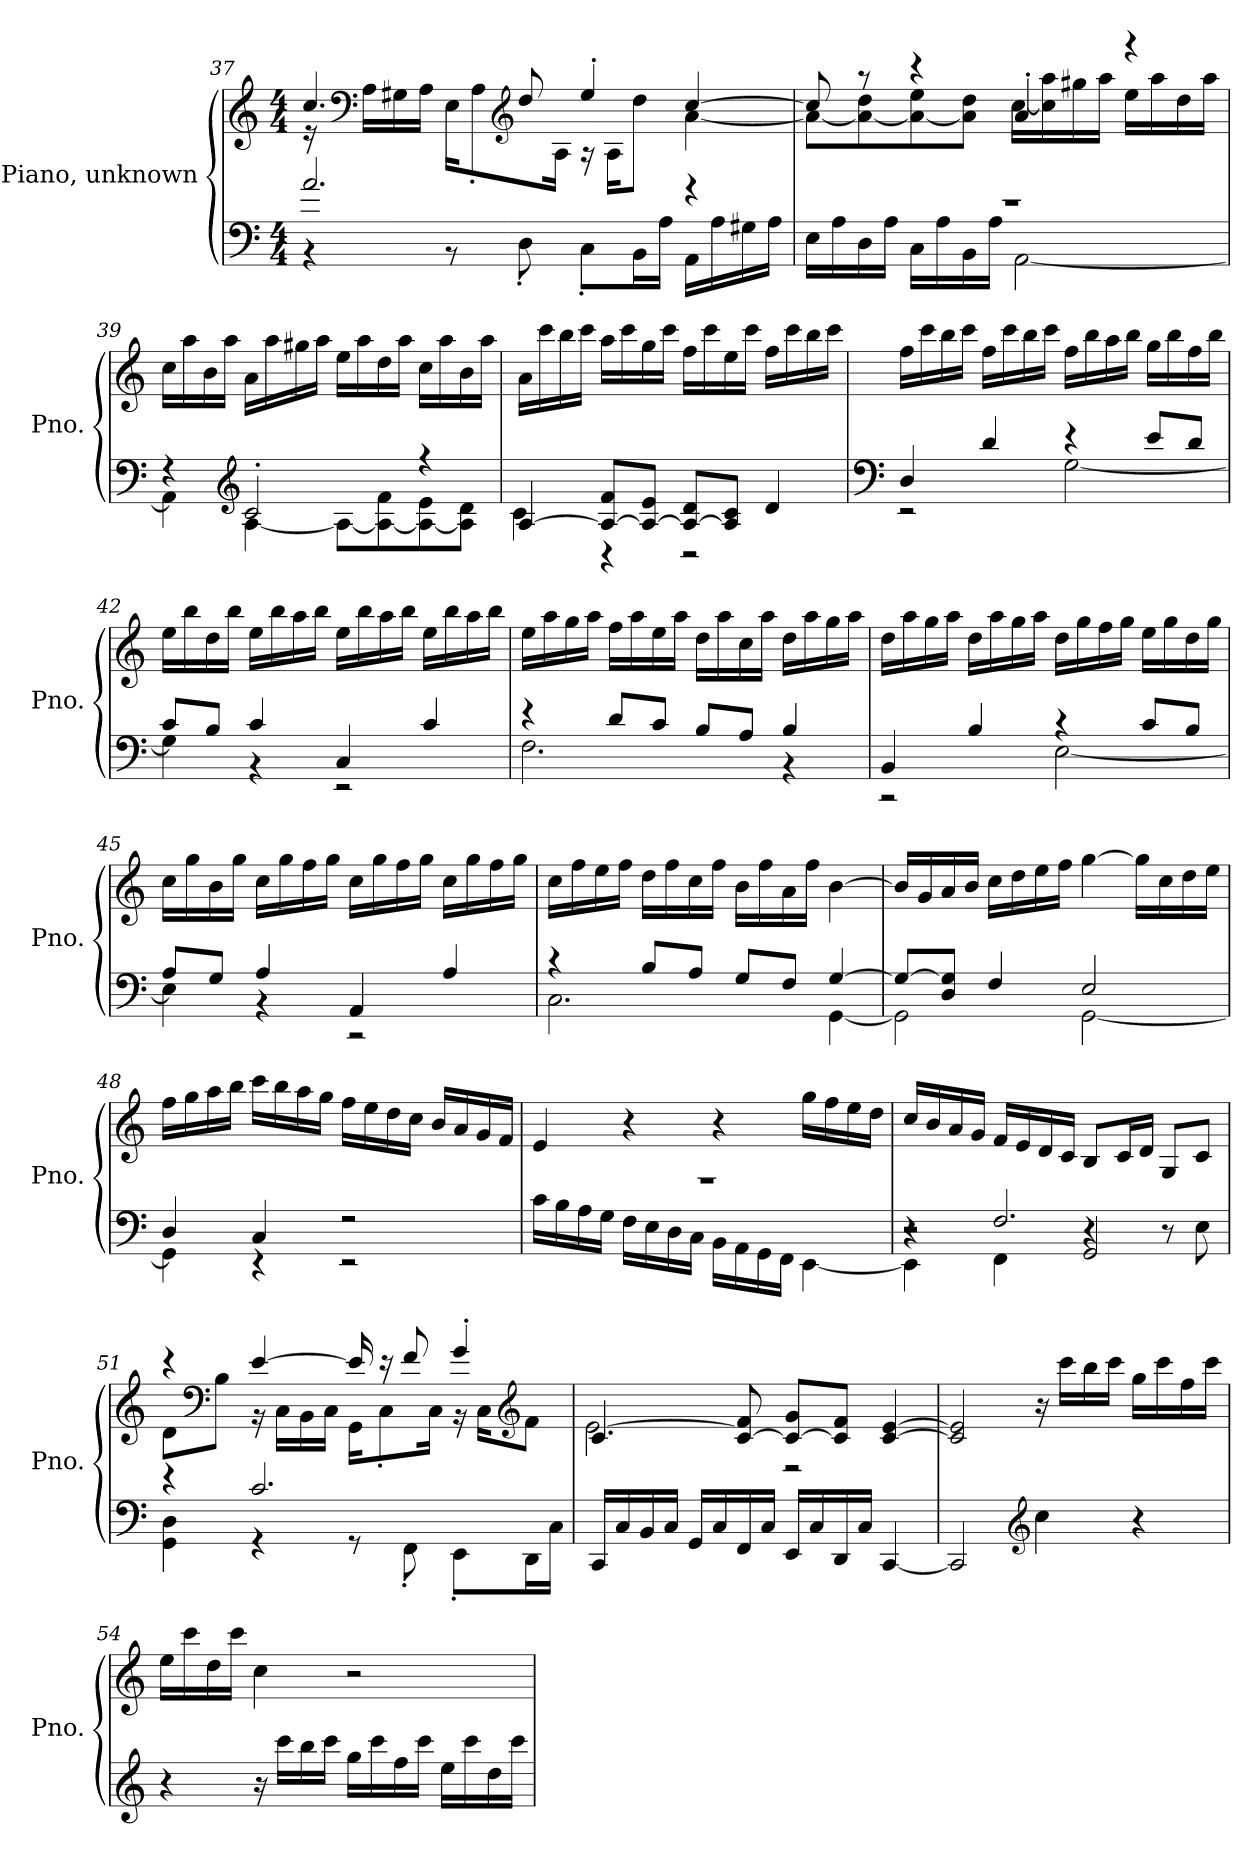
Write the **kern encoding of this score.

**kern	**kern
*part1	*part1
*staff2	*staff1
*I"Piano, unknown	*
*I'Pno.	*
!!LO:LB:g=z
*clefF4	*clefG2
*k[]	*k[]
*M4/4	*M4/4
=37	=37
*^	*^
2.a/	4r	4.cc/	16r
*	*	*clefF4	*
.	.	.	16A\LL
.	.	.	16G#X\
.	.	.	16A\JJ
.	8r	.	16E\KL
.	.	.	8A'\
*	*	*clefG2	*
.	8D'\	8dd/	.
.	.	.	16A\Jk
.	8C'\L	4ee'/	16r
.	.	.	16A\KL
.	16BB\L	.	8dd\J
.	16A\JJ	.	.
4r	16AA\LL	[4cc/	[4a\
.	16A\	.	.
.	16G#X\	.	.
.	16A\JJ	.	.
=38	=38	=38	=38
1r	16E\LL	8cc/]	8a\L_
.	16A\	.	.
.	16D\	8r	8a\_ 8dd\
.	16A\JJ	.	.
.	16C\LL	4r	8a\_ 8ee\
.	16A\	.	.
.	16BB\	.	8a\] 8dd\J
.	16A\JJ	.	.
.	[2AA\	4a'/	[16cc\LL
.	.	.	16cc\] 16aa\
.	.	.	16gg#X\
.	.	.	16aa\JJ
.	.	4r	16ee\LL
.	.	.	16aa\
.	.	.	16dd\
.	.	.	16aa\JJ
*	*	*v	*v
!!LO:LB:g=z
=39	=39	=39
4r	4AA\]	16cc\LL
.	.	16aa\
.	.	16b\
.	.	16aa\JJ
*clefG2	*	*
2c'/	[4A\	16a\LL
.	.	16aa\
.	.	16gg#X\
.	.	16aa\JJ
.	8A\L_	16ee\LL
.	.	16aa\
.	8A\_ 8f\	16dd\
.	.	16aa\JJ
4r	8A\_ 8e\	16cc\LL
.	.	16aa\
.	8A\] 8d\J	16b\
.	.	16aa\JJ
=40	=40	=40
[4A/	4c\	16a\LL
.	.	16ccc\
.	.	16bb\
.	.	16ccc\JJ
8A/_ 8f/L	4r	16aa\LL
.	.	16ccc\
8A/_ 8e/J	.	16gg\
.	.	16ccc\JJ
8A/_ 8d/L	2r	16ff\LL
.	.	16ccc\
8A/] 8c/J	.	16ee\
.	.	16ccc\JJ
4d/	.	16ff\LL
.	.	16ccc\
.	.	16bb\
.	.	16ccc\JJ
!!LO:LB:g=z
=41	=41	=41
*clefF4	*	*
4D/	2r	16ff\LL
.	.	16ccc\
.	.	16bb\
.	.	16ccc\JJ
4d/	.	16ff\LL
.	.	16ccc\
.	.	16bb\
.	.	16ccc\JJ
4r	[2G\	16ff\LL
.	.	16bb\
.	.	16aa\
.	.	16bb\JJ
8e/L	.	16gg\LL
.	.	16bb\
8d/J	.	16ff\
.	.	16bb\JJ
=42	=42	=42
8c/L	4G\]	16ee\LL
.	.	16bb\
8B/J	.	16dd\
.	.	16bb\JJ
4c/	4r	16ee\LL
.	.	16bb\
.	.	16aa\
.	.	16bb\JJ
4C/	2r	16ee\LL
.	.	16bb\
.	.	16aa\
.	.	16bb\JJ
4c/	.	16ee\LL
.	.	16bb\
.	.	16aa\
.	.	16bb\JJ
!!LO:PB:g=z
=43	=43	=43
4r	2.F\	16ee\LL
.	.	16aa\
.	.	16gg\
.	.	16aa\JJ
8d/L	.	16ff\LL
.	.	16aa\
8c/J	.	16ee\
.	.	16aa\JJ
8B/L	.	16dd\LL
.	.	16aa\
8A/J	.	16cc\
.	.	16aa\JJ
4B/	4r	16dd\LL
.	.	16aa\
.	.	16gg\
.	.	16aa\JJ
=44	=44	=44
4BB/	2r	16dd\LL
.	.	16aa\
.	.	16gg\
.	.	16aa\JJ
4B/	.	16dd\LL
.	.	16aa\
.	.	16gg\
.	.	16aa\JJ
4r	[2E\	16dd\LL
.	.	16gg\
.	.	16ff\
.	.	16gg\JJ
8c/L	.	16ee\LL
.	.	16gg\
8B/J	.	16dd\
.	.	16gg\JJ
=45	=45	=45
8A/L	4E\]	16cc\LL
.	.	16gg\
8G/J	.	16b\
.	.	16gg\JJ
4A/	4r	16cc\LL
.	.	16gg\
.	.	16ff\
.	.	16gg\JJ
4AA/	2r	16cc\LL
.	.	16gg\
.	.	16ff\
.	.	16gg\JJ
4A/	.	16cc\LL
.	.	16gg\
.	.	16ff\
.	.	16gg\JJ
!!LO:LB:g=z
=46	=46	=46
4r	2.C\	16cc\LL
.	.	16ff\
.	.	16ee\
.	.	16ff\JJ
8B/L	.	16dd\LL
.	.	16ff\
8A/J	.	16cc\
.	.	16ff\JJ
8G/L	.	16b\LL
.	.	16ff\
8F/J	.	16a\
.	.	16ff\JJ
[4G/	[4GG\	[4b\
=47	=47	=47
8G/L_	2GG\]	16b/LL]
.	.	16g/
8D/ 8G/]J	.	16a/
.	.	16b/JJ
4F/	.	16cc\LL
.	.	16dd\
.	.	16ee\
.	.	16ff\JJ
2E/	[2GG\	[4gg\
.	.	16gg\LL]
.	.	16cc\
.	.	16dd\
.	.	16ee\JJ
=48	=48	=48
4D/	4GG\]	16ff\LL
.	.	16gg\
.	.	16aa\
.	.	16bb\JJ
4C/	4r	16ccc\LL
.	.	16bb\
.	.	16aa\
.	.	16gg\JJ
2r	2r	16ff\LL
.	.	16ee\
.	.	16dd\
.	.	16cc\JJ
.	.	16b/LL
.	.	16a/
.	.	16g/
.	.	16f/JJ
!!LO:LB:g=z
=49	=49	=49
1r	16c\LL	4e/
.	16B\	.
.	16A\	.
.	16G\JJ	.
.	16F\LL	4r
.	16E\	.
.	16D\	.
.	16C\JJ	.
.	16BB\LL	4r
.	16AA\	.
.	16GG\	.
.	16FF\JJ	.
.	[4EE\	16gg\LL
.	.	16ff\
.	.	16ee\
.	.	16dd\JJ
=50	=50	=50
*	*^	*
4r	4EE\]	2r	16cc/LL
.	.	.	16b/
.	.	.	16a/
.	.	.	16g/JJ
2.F/	4FF\	.	16f/LL
.	.	.	16e/
.	.	.	16d/
.	.	.	16c/JJ
.	4r	2GG/	8B/L
.	.	.	16c/L
.	.	.	16d/JJ
.	8r	.	8G/L
.	8E\	.	8c/J
*	*v	*v	*
!!LO:LB:g=z
=51	=51	=51
*	*	*^
4r	4GG\ 4D\	4r	8d\L
*	*	*clefF4	*
.	.	.	8B\J
2.c/	4r	[4e/	16r
.	.	.	16C\LL
.	.	.	16BB\
.	.	.	16C\JJ
.	8r	16e/]	16GG\KL
.	.	16r	8C'\
.	8FF'\	8f/	.
.	.	.	16C\Jk
.	8EE'\L	4g'/	16r
.	.	.	16C\KL
*	*	*clefG2	*
.	16DD\L	.	8f\J
.	16C\JJ	.	.
*v	*v	*	*
=52	=52	=52
16CC/LL	[4.c/	2e\
16C/	.	.
16BB/	.	.
16C/JJ	.	.
16GG/LL	.	.
16C/	.	.
16FF/	8c/_ 8f/	.
16C/JJ	.	.
16EE/LL	8c/_ 8g/L	2r
16C/	.	.
16DD/	8c/] 8f/J	.
16C/JJ	.	.
[4CC/	[4c/ [4e/	.
*	*v	*v
=53	=53
2CC/]	2c/] 2e/]
*clefG2	*
4cc\	16r
.	16ccc\LL
.	16bb\
.	16ccc\JJ
4r	16gg\LL
.	16ccc\
.	16ff\
.	16ccc\JJ
!!LO:LB:g=z
=54	=54
4r	16ee\LL
.	16ccc\
.	16dd\
.	16ccc\JJ
16r	4cc\
16ccc\LL	.
16bb\	.
16ccc\JJ	.
16gg\LL	2r
16ccc\	.
16ff\	.
16ccc\JJ	.
16ee\LL	.
16ccc\	.
16dd\	.
16ccc\JJ	.
=	=
*-	*-
